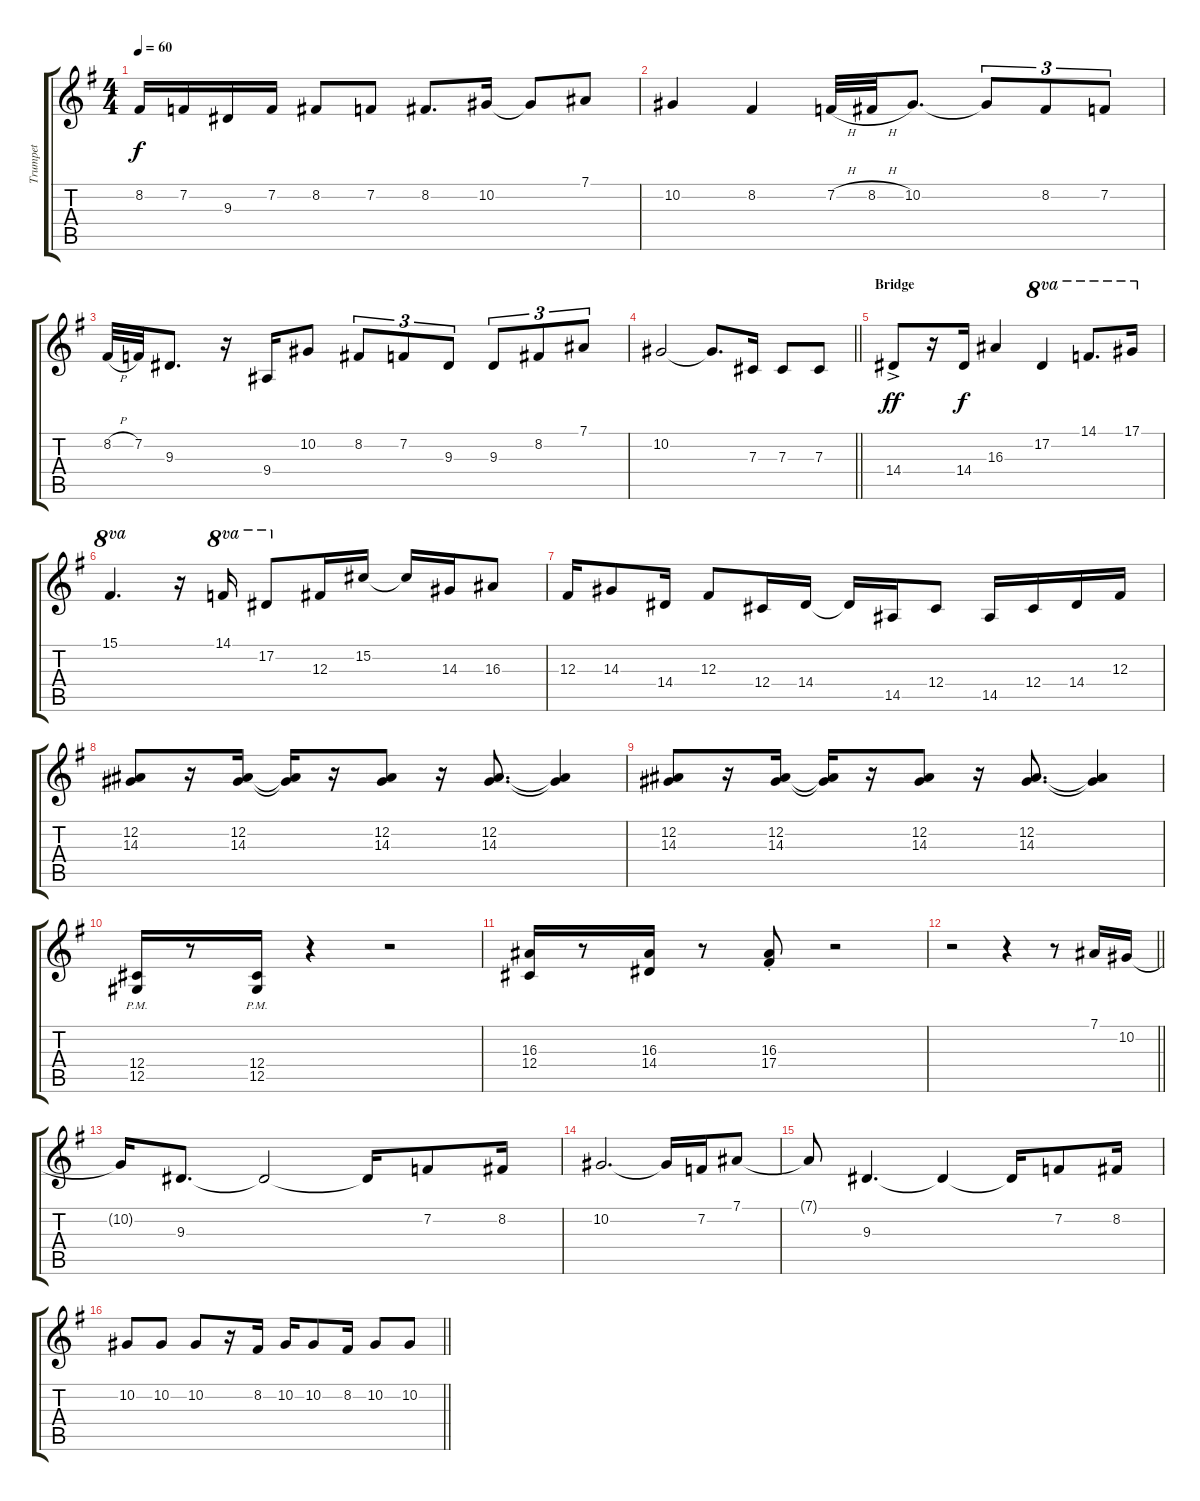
\track ("Trumpet" "Trumpet") {instrument trumpet}
\staff {score tabs}
\tuning (Eb4 Bb3 Gb3 Db3 Ab2 Eb2) {hide}
\ts (4 4)
\tempo 60
\clef g2
\ks g
8.2.16{dy f} 7.2.16 9.3.16 7.2.16 8.2.8 7.2.8 8.2.8{d} 10.2.16 10.2{t}.8 7.1.8 |
10.2.4 8.2.4 7.2{h}.32 8.2{h}.32 10.2.8{d} 10.2{t}.8{tu (3 2)} 8.2.8{tu (3 2)} 7.2.8{tu (3 2)} |
8.2{h}.32 7.2.32 9.3.8{d} r.16 9.4.16 10.2.8 8.2.8{tu (3 2)} 7.2.8{tu (3 2)} 9.3.8{tu (3 2)} 9.3.8{tu (3 2)} 8.2.8{tu (3 2)} 7.1.8{tu (3 2)} |
\barLineRight lightlight
10.2.2 10.2{t}.8{d} 7.3.16 7.3.8 7.3.8 |
\section ("" "Bridge")
14.4{ac}.8{dy ff} r.16 14.4.16{dy f} 16.3.4 17.2.4{ot 8va} 14.1.8{d ot 8va} 17.1.16{ot 8va} |
15.1.4{d ot 8va} r.16 14.1.16{ot 8va} 17.2.8{ot 8va} 12.3.16 15.2.16 15.2{t}.16 14.3.16 16.3.8 |
12.3.16 14.3.8 14.4.16 12.3.8 12.4.16 14.4.16 14.4{t}.16 14.5.16 12.4.8 14.5.16 12.4.16 14.4.16 12.3.16 |
(12.2 14.3).8 r.16 (12.2 14.3).16 (12.2{t} 14.3{t}).16 r.16 (12.2 14.3).8 r.16 (12.2 14.3).8{d} (12.2{t} 14.3{t}).4 |
(12.2 14.3).8 r.16 (12.2 14.3).16 (12.2{t} 14.3{t}).16 r.16 (12.2 14.3).8 r.16 (12.2 14.3).8{d} (12.2{t} 14.3{t}).4 |
(12.4{pm} 12.5{pm}).16 r.8 (12.4{pm} 12.5{pm}).16 r.4 r.2 |
(16.3 12.4).16 r.8 (16.3 14.4).16 r.8 (16.3{st} 17.4{st}).8 r.2 |
\barLineRight lightlight
r.2 r.4 r.8 7.1.16 10.2.16 |
\section ("" "")
10.2{t}.16 9.3.8{d} 9.3{t}.2 9.3{t}.16 7.2.8 8.2.16 |
10.2.2{d} 10.2{t}.16 7.2.16 7.1.8 |
7.1{t}.8 9.3.4{d} 9.3{t}.4 9.3{t}.16 7.2.8 8.2.16 |
\barLineRight lightlight
10.2.8 10.2.8 10.2.8 r.16 8.2.16 10.2.16 10.2.8 8.2.16 10.2.8 10.2.8
